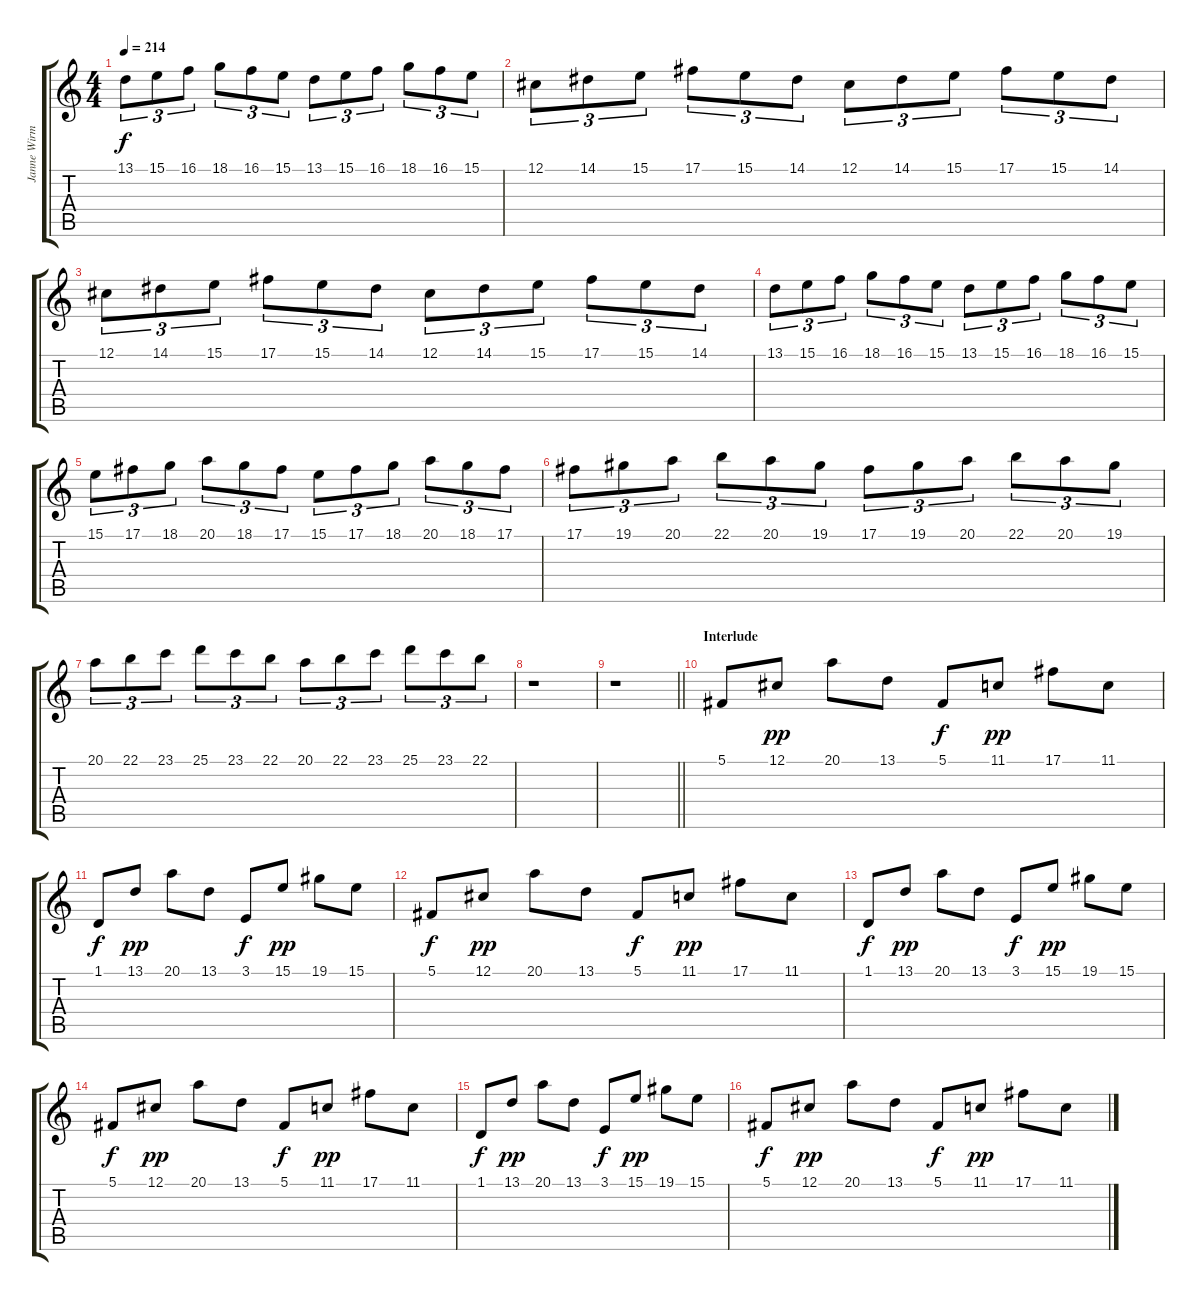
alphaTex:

\track ("Janne Wirman" "Janne Wirm") {instrument vibraphone}
\staff {score tabs}
\tuning (Db4 Ab3 E3 B2 Gb2 Db2) {hide}
\ts (4 4)
\tempo 214
\clef g2
\ks c
13.1.8{tu (3 2) dy f} 15.1.8{tu (3 2)} 16.1.8{tu (3 2)} 18.1.8{tu (3 2)} 16.1.8{tu (3 2)} 15.1.8{tu (3 2)} 13.1.8{tu (3 2)} 15.1.8{tu (3 2)} 16.1.8{tu (3 2)} 18.1.8{tu (3 2)} 16.1.8{tu (3 2)} 15.1.8{tu (3 2)} |
12.1.8{tu (3 2) volume 8} 14.1.8{tu (3 2)} 15.1.8{tu (3 2)} 17.1.8{tu (3 2)} 15.1.8{tu (3 2)} 14.1.8{tu (3 2)} 12.1.8{tu (3 2)} 14.1.8{tu (3 2)} 15.1.8{tu (3 2)} 17.1.8{tu (3 2)} 15.1.8{tu (3 2)} 14.1.8{tu (3 2)} |
12.1.8{tu (3 2)} 14.1.8{tu (3 2)} 15.1.8{tu (3 2)} 17.1.8{tu (3 2)} 15.1.8{tu (3 2)} 14.1.8{tu (3 2)} 12.1.8{tu (3 2)} 14.1.8{tu (3 2)} 15.1.8{tu (3 2)} 17.1.8{tu (3 2)} 15.1.8{tu (3 2)} 14.1.8{tu (3 2)} |
13.1.8{tu (3 2) volume 9 instrument vibraphone} 15.1.8{tu (3 2)} 16.1.8{tu (3 2)} 18.1.8{tu (3 2)} 16.1.8{tu (3 2)} 15.1.8{tu (3 2)} 13.1.8{tu (3 2)} 15.1.8{tu (3 2)} 16.1.8{tu (3 2)} 18.1.8{tu (3 2)} 16.1.8{tu (3 2)} 15.1.8{tu (3 2)} |
15.1.8{tu (3 2)} 17.1.8{tu (3 2)} 18.1.8{tu (3 2)} 20.1.8{tu (3 2)} 18.1.8{tu (3 2)} 17.1.8{tu (3 2)} 15.1.8{tu (3 2)} 17.1.8{tu (3 2)} 18.1.8{tu (3 2)} 20.1.8{tu (3 2)} 18.1.8{tu (3 2)} 17.1.8{tu (3 2)} |
17.1.8{tu (3 2) volume 8} 19.1.8{tu (3 2)} 20.1.8{tu (3 2)} 22.1.8{tu (3 2)} 20.1.8{tu (3 2)} 19.1.8{tu (3 2)} 17.1.8{tu (3 2)} 19.1.8{tu (3 2)} 20.1.8{tu (3 2)} 22.1.8{tu (3 2)} 20.1.8{tu (3 2)} 19.1.8{tu (3 2)} |
20.1.8{tu (3 2)} 22.1.8{tu (3 2)} 23.1.8{tu (3 2)} 25.1.8{tu (3 2)} 23.1.8{tu (3 2)} 22.1.8{tu (3 2)} 20.1.8{tu (3 2)} 22.1.8{tu (3 2)} 23.1.8{tu (3 2)} 25.1.8{tu (3 2)} 23.1.8{tu (3 2)} 22.1.8{tu (3 2)} |
r.1 |
\barLineRight lightlight
r.1 |
\section ("" "Interlude")
5.1.8{volume 16 instrument vibraphone} 12.1.8{dy pp} 20.1.8 13.1.8 5.1.8{dy f} 11.1.8{dy pp} 17.1.8 11.1.8 |
1.1.8{dy f volume 16} 13.1.8{dy pp} 20.1.8 13.1.8 3.1.8{dy f} 15.1.8{dy pp} 19.1.8 15.1.8 |
5.1.8{dy f volume 16 instrument vibraphone} 12.1.8{dy pp} 20.1.8 13.1.8 5.1.8{dy f} 11.1.8{dy pp} 17.1.8 11.1.8 |
1.1.8{dy f volume 16} 13.1.8{dy pp} 20.1.8 13.1.8 3.1.8{dy f} 15.1.8{dy pp} 19.1.8 15.1.8 |
5.1.8{dy f volume 16 instrument vibraphone} 12.1.8{dy pp} 20.1.8 13.1.8 5.1.8{dy f} 11.1.8{dy pp} 17.1.8 11.1.8 |
1.1.8{dy f volume 16} 13.1.8{dy pp} 20.1.8 13.1.8 3.1.8{dy f} 15.1.8{dy pp} 19.1.8 15.1.8 |
5.1.8{dy f volume 16 instrument vibraphone} 12.1.8{dy pp} 20.1.8 13.1.8 5.1.8{dy f} 11.1.8{dy pp} 17.1.8 11.1.8
